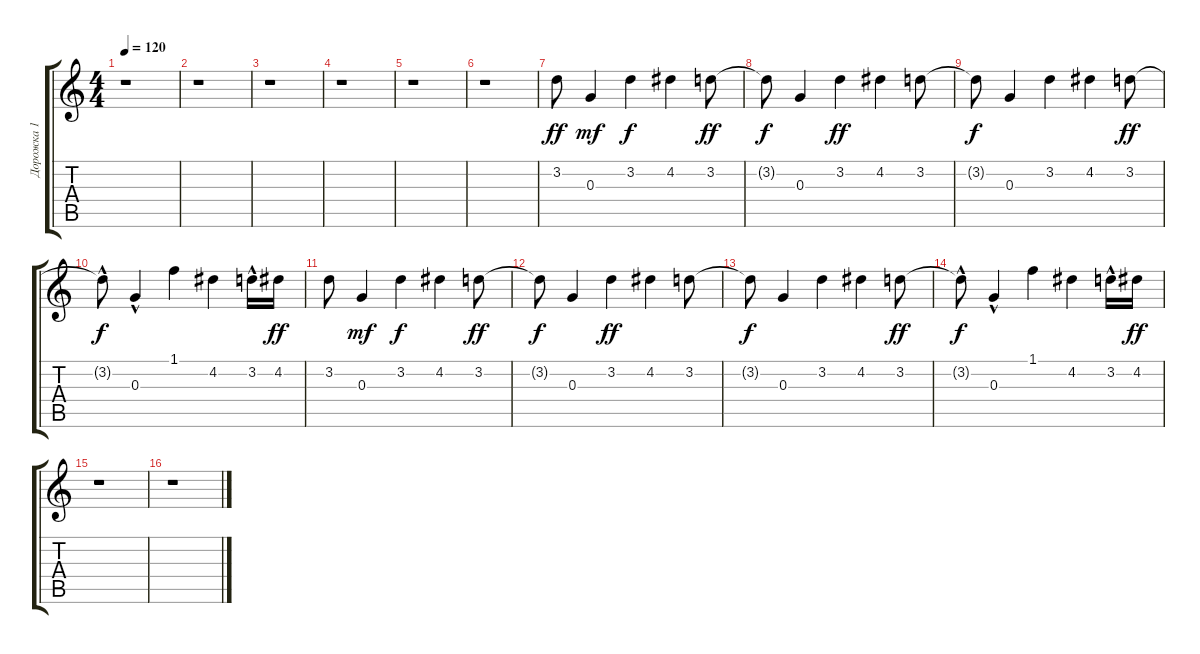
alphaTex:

\track ("Дорожка 1" "Дорожка 1") {instrument acousticguitarnylon}
\staff {score tabs}
\tuning (E4 B3 G3 D3 A2 E2) {hide}
\ts (4 4)
\tempo 120
\clef g2
\ks c
r.1{dy ff} |
r.1 |
r.1 |
r.1 |
r.1 |
r.1 |
3.2.8 0.3.4{dy mf} 3.2.4{dy f} 4.2.4 3.2.8{dy ff} |
3.2{t}.8{dy f} 0.3.4 3.2.4{dy ff} 4.2.4 3.2.8 |
3.2{t}.8{dy f} 0.3.4 3.2.4 4.2.4 3.2.8{dy ff} |
3.2{hac t}.8{dy f} 0.3{hac}.4 1.1.4 4.2.4 3.2{hac}.16 4.2.16{dy ff} |
3.2.8 0.3.4{dy mf} 3.2.4{dy f} 4.2.4 3.2.8{dy ff} |
3.2{t}.8{dy f} 0.3.4 3.2.4{dy ff} 4.2.4 3.2.8 |
3.2{t}.8{dy f} 0.3.4 3.2.4 4.2.4 3.2.8{dy ff} |
3.2{hac t}.8{dy f} 0.3{hac}.4 1.1.4 4.2.4 3.2{hac}.16 4.2.16{dy ff} |
r.1 |
r.1
